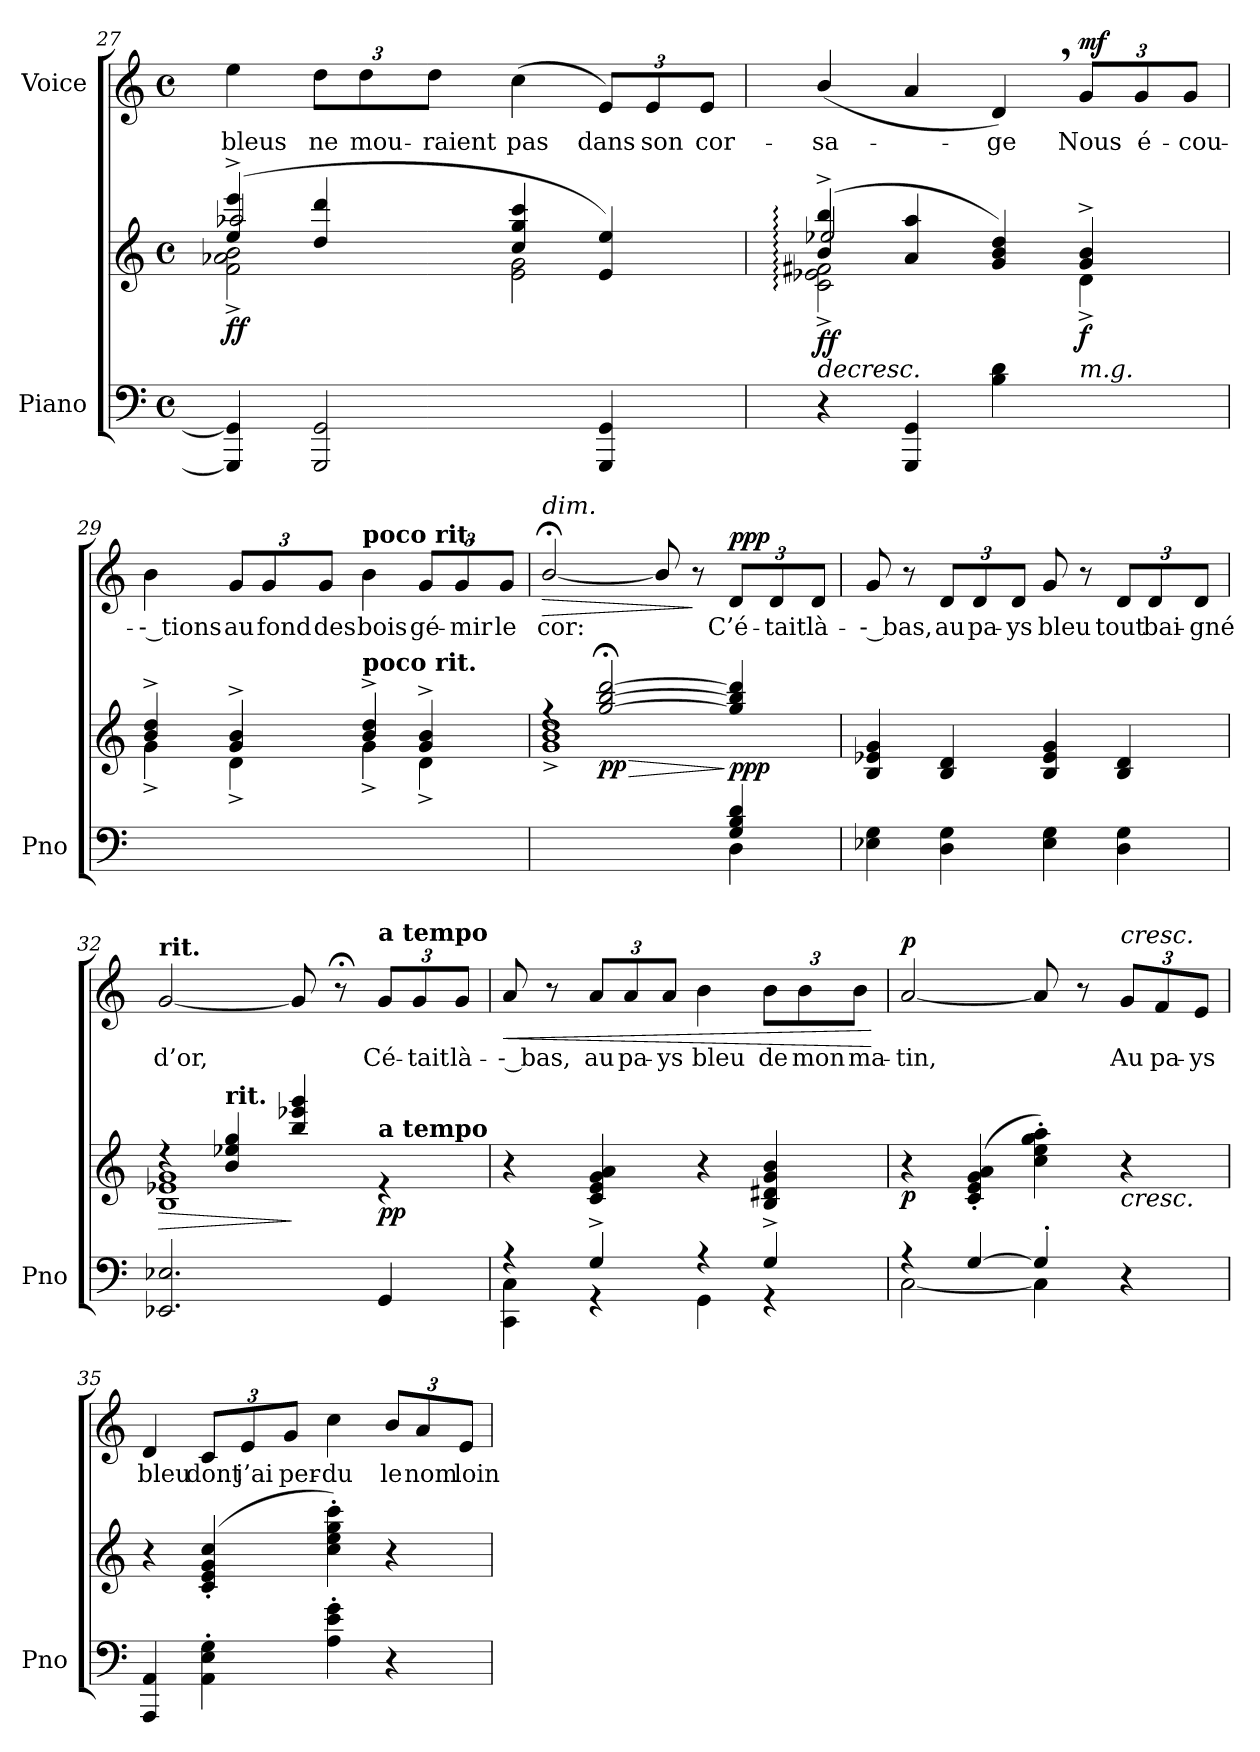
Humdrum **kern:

**kern	**kern	**dynam	**kern	**text	**dynam
*part2	*part2	*part2	*part1	*part1	*part1
*staff3	*staff2	*staff2/3	*staff1	*staff1	*staff1
*I"Piano	*	*	*I"Voice	*	*
*I'Pno	*	*	*	*	*
!!LO:LB:g=z
*clefF4	*clefG2	*	*clefG2	*	*
*k[]	*k[]	*	*k[]	*	*
*M4/4	*M4/4	*	*M4/4	*	*
*met(c)	*met(c)	*	*met(c)	*	*
=27	=27	=27	=27	=27	=27
*	*^	*	*	*	*
*	*	*^	*	*	*	*
!	!	!	!	!LO:DY:b	!	!LO:LY:b	!
4GGG/] 4GG/]	(>4ee/^ 4eee/^	2f\^ 2a-X\^ 2b\^	2aa-X/	ff	4ee\	bleus	.
!	!	!	!	!	!	!LO:LY:b	!
2GGG/ 2GG/	4dd/ 4ddd/	.	.	.	12dd\L	ne	.
!	!	!	!	!	!	!LO:LY:b	!
.	.	.	.	.	12dd\	mou-	.
!	!	!	!	!	!	!LO:LY:b	!
.	.	.	.	.	12dd\J	-raient	.
!	!	!	!	!	!	!LO:LY:b	!
.	4cc/ 4gg/ 4ccc/	2e\ 2g\	2ryy	.	(>4cc\	pas	.
!	!	!	!	!	!	!LO:LY:b	!
4GGG/ 4GG/	4e/ 4ee/)	.	.	.	12e/L)	dans	.
!	!	!	!	!	!	!LO:LY:b	!
.	.	.	.	.	12e/	son	.
!	!	!	!	!	!	!LO:LY:b	!
.	.	.	.	.	12e/J	cor-	.
*	*v	*v	*v	*	*	*	*
=28	=28	=28	=28	=28	=28
!	!	!LO:HP:b	!	!LO:LY:b	!
*	*^	*	*	*	*
*	*	*^	*	*	*	*
*	*	*	*^	*	*	*	*
!	!	!	!	!	!LO:DY:n=1:b	!	!	!
4r	(>4b/:^ 4bb/:^	2c\:^ 2e-X\:^ 2f#X\:^	2ee-X/	2.ryy	> ff	(>4b/	-sa-	.
4GGG/ 4GG/	4a/ 4aa/	.	.	.	.	4a/	.	.
!	!	!	!	!	!	!	!LO:LY:b	!
4B\ 4d\	4g/ 4b/ 4dd/)	2ryy	2ryy	.	.	4d,/)	-ge	.
!LO:TX:a:i:t=m.g.	!	!	!	!	!	!	!	!
!	!	!	!	!	!LO:DY:n=2:b	!	!LO:LY:b	!LO:DY:a
4ryy	4g/^ 4b/^	.	.	4d^\	f	12g/L	Nous	mf
!	!	!	!	!	!	!	!LO:LY:b	!
.	.	.	.	.	.	12g/	é-	.
!	!	!	!	!	!	!	!LO:LY:b	!
.	.	.	.	.	.	12g/J	-cou-	.
*	*	*v	*v	*v	*	*	*	*
!!LO:LB:g=z
=29	=29	=29	=29	=29	=29	=29
!	!	!	!	!	!LO:LY:b	!
1ryy	4b/^ 4dd/^	4g^\	.	4b\	-- tions	.
!	!	!	!	!	!LO:LY:b	!
.	4g/^ 4b/^	4d^\	.	12g/L	au	.
!	!	!	!	!	!LO:LY:b	!
.	.	.	.	12g/	fond	.
!	!	!	!	!	!LO:LY:b	!
.	.	.	.	12g/J	des	.
!	!	!	!	!LO:TX:a:B:t=poco rit.	!	!
!	!LO:TX:a:B:t=poco rit.	!	!	!	!	!
!	!	!	!	!	!LO:LY:b	!
.	4b/^ 4dd/^	4g^\	.	4b\	bois	.
!	!	!	!	!	!LO:LY:b	!
.	4g/^ 4b/^	4d^\	.	12g/L	gé-	.
!	!	!	!	!	!LO:LY:b	!
.	.	.	.	12g/	-mir	.
!	!	!	!	!	!LO:LY:b	!
.	.	.	.	12g/J	le	.
=30	=30	=30	=30	=30	=30	=30
*^	*	*	*	*	*	*
!	!	!	!	!	!LO:TX:a:i:t=dim.	!	!
!	!	!	!	!	!	!LO:LY:b	!LO:HP:b
2ryy	2.ryy	4rff	1g^ 1b^ 1dd^	.	[2b;</	cor:	>
!	!	!	!	!LO:HP:b	!	!	!
!	!	!	!	!LO:DY:n=1:b	!	!	!
.	.	[2gg/;< [2bb/;< [2ddd/;<	.	> pp	.	.	.
4ryy	.	.	.	.	8b/]	.	.
.	.	.	.	.	8r	.	]
*	*	*	*	*	*MM102	*	*
!	!	!	!	!LO:DY:n=2:b	!	!LO:LY:b	!LO:DY:a
4G/ 4B/ 4d/	4D\	4gg/] 4bb/] 4ddd/]	.	] ppp	12d/L	C’é-	ppp
!	!	!	!	!	!	!LO:LY:b	!
.	.	.	.	.	12d/	-tait	.
!	!	!	!	!	!	!LO:LY:b	!
.	.	.	.	.	12d/J	là--	.
*v	*v	*	*	*	*	*	*
*	*v	*v	*	*	*	*
!!LO:LB:g=z
=31	=31	=31	=31	=31	=31
!	!	!	!	!LO:LY:b	!
4E-X\ 4G\	4B/ 4e-X/ 4g/	.	8g/	-- bas,	.
.	.	.	8r	.	.
!	!	!	!	!LO:LY:b	!
4D\ 4G\	4B/ 4d/	.	12d/L	au	.
!	!	!	!	!LO:LY:b	!
.	.	.	12d/	pa-	.
!	!	!	!	!LO:LY:b	!
.	.	.	12d/J	-ys	.
!	!	!	!	!LO:LY:b	!
4E-\ 4G\	4B/ 4e-/ 4g/	.	8g/	bleu	.
.	.	.	8r	.	.
*	*	*	*MM100	*	*
!	!	!	!	!LO:LY:b	!
4D\ 4G\	4B/ 4d/	.	12d/L	tout	.
!	!	!	!	!LO:LY:b	!
.	.	.	12d/	bai-	.
!	!	!	!	!LO:LY:b	!
.	.	.	12d/J	-gné	.
=32	=32	=32	=32	=32	=32
*	*	*	*MM90	*	*
!	!	!	!LO:TX:a:B:t=rit.	!	!
!	!	!LO:HP:b	!	!LO:LY:b	!
*	*^	*	*	*	*
!	!	!	!LO:DY:n=1:b	!	!	!
!	!	!	!LO:DY:n=2:b	!	!	!
2.EE-X/ 2.E-X/	4rdd	1B 1e-X 1g	> other-dynamics ppp	[2g/	d’or,	.
!	!LO:TX:a:B:t=rit.	!	!	!	!	!
.	4b/ 4ee-X/ 4gg/	.	.	.	.	.
.	4bb/ 4eee-X/ 4ggg/	.	]	8g/]	.	.
.	.	.	.	8r;<	.	.
*	*	*	*	*MM104	*	*
!	!	!	!	!LO:TX:a:B:t=a tempo	!	!
!	!LO:TX:a:B:t=a tempo	!	!	!	!	!
!	!	!	!LO:DY:n=3:b	!	!LO:LY:b	!LO:DY:a
!	!	!	!	!	!	!LO:DY:n=1:a
4GG/	4re	.	pp	12g/L	Cé-	other-dynamics ppp
!	!	!	!	!	!LO:LY:b	!
.	.	.	.	12g/	-tait	.
!	!	!	!	!	!LO:LY:b	!
.	.	.	.	12g/J	là-	.
*	*v	*v	*	*	*	*
!!LO:PB:g=z
=33	=33	=33	=33	=33	=33
*^	*	*	*	*	*
!	!	!	!	!	!LO:LY:b	!LO:HP:b
4r	4CC\ 4C\	4r	.	8a/	-- bas,	<
.	.	.	.	8r	.	.
!	!	!	!	!	!LO:LY:b	!
4G^/	4r	4c/ 4e/ 4g/ 4a/	.	12a/L	au	.
!	!	!	!	!	!LO:LY:b	!
.	.	.	.	12a/	pa-	.
!	!	!	!	!	!LO:LY:b	!
.	.	.	.	12a/J	-ys	.
!	!	!	!	!	!LO:LY:b	!
4r	4GG\	4r	.	4b\	bleu	.
!	!	!	!	!	!LO:LY:b	!
4G^/	4r	4B/ 4d#X/ 4g/ 4b/	.	12b\L	de	.
!	!	!	!	!	!LO:LY:b	!
.	.	.	.	12b\	mon	.
!	!	!	!	!	!LO:LY:b	!
.	.	.	.	12b\J	ma-	.
*v	*v	*	*	*	*	*
.	.	]	.	.	[
=34	=34	=34	=34	=34	=34
*^	*	*	*	*	*
!	!	!	!LO:DY:b	!	!LO:LY:b	!LO:DY:a
4r	[2C\	4r	p	[2a/	-tin,	p
[4G/	.	(>4c/' 4e/' 4g/' 4a/'	.	.	.	.
4G'/]	4C\]	4cc\' 4ee\' 4gg\' 4aa\')	.	8a/]	.	.
.	.	.	.	8r	.	.
!	!	!	!	!LO:TX:a:i:t=cresc.	!	!
!	!	!LO:TX:b:i:t=cresc.	!	!	!	!
!	!	!	!	!	!LO:LY:b	!
4r	4ryy	4r	.	12g/L	Au	.
!	!	!	!	!	!LO:LY:b	!
.	.	.	.	12f/	pa-	.
!	!	!	!	!	!LO:LY:b	!
.	.	.	.	12e/J	-ys	.
*v	*v	*	*	*	*	*
!!LO:LB:g=z
=35	=35	=35	=35	=35	=35
!	!	!	!	!LO:LY:b	!
4AAA/ 4AA/	4r	.	4d/	bleu	.
!	!	!	!	!LO:LY:b	!
4AA\' 4E\' 4G\'	(>4c/' 4e/' 4g/' 4cc/'	.	12c/L	dont	.
!	!	!	!	!LO:LY:b	!
.	.	.	12e/	j’ai	.
!	!	!	!	!LO:LY:b	!
.	.	.	12g/J	per-	.
!	!	!	!	!LO:LY:b	!
4A\' 4e\' 4g\'	4cc\' 4ee\' 4gg\' 4ccc\')	.	4cc\	-du	.
!	!	!	!	!LO:LY:b	!
4r	4r	.	12b/L	le	.
!	!	!	!	!LO:LY:b	!
.	.	.	12a/	nom	.
!	!	!	!	!LO:LY:b	!
.	.	.	12e/J	loin-	.
=	=	=	=	=	=
*-	*-	*-	*-	*-	*-
